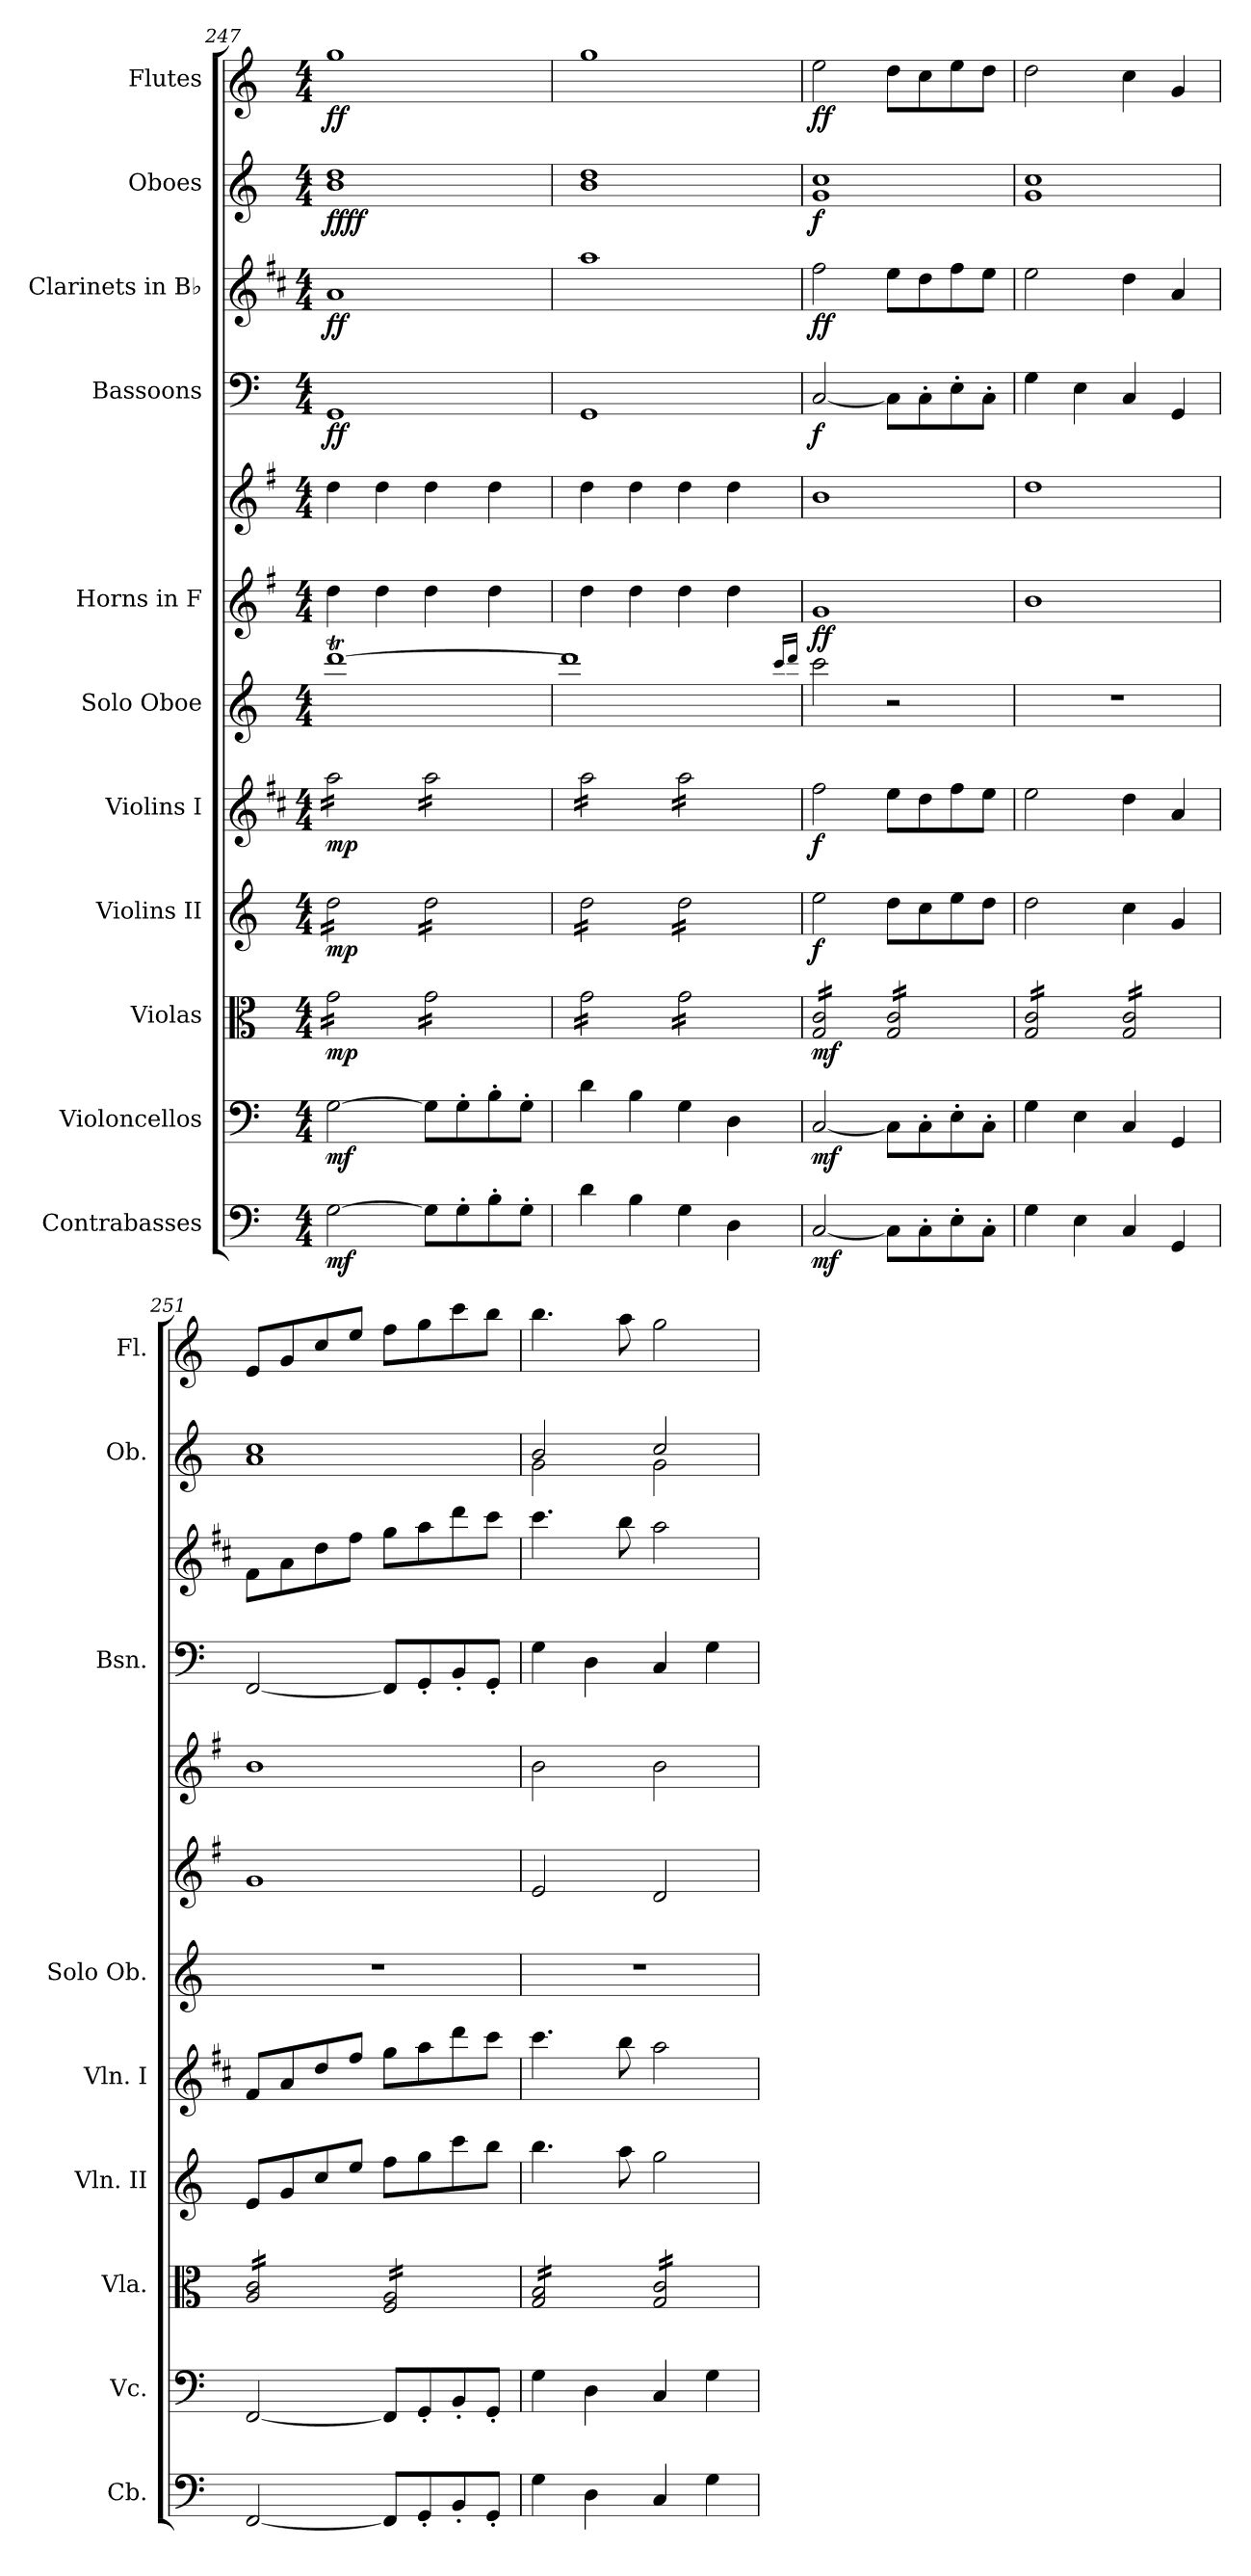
**kern	**dynam	**kern	**dynam	**kern	**dynam	**kern	**dynam	**kern	**dynam	**kern	**kern	**kern	**dynam	**kern	**dynam	**kern	**dynam	**kern	**dynam	**kern	**dynam
*part11	*part11	*part10	*part10	*part9	*part9	*part8	*part8	*part7	*part7	*part6	*part5	*part5	*part5	*part4	*part4	*part3	*part3	*part2	*part2	*part1	*part1
*staff12	*staff12	*staff11	*staff11	*staff10	*staff10	*staff9	*staff9	*staff8	*staff8	*staff7	*staff6	*staff5	*staff5/6	*staff4	*staff4	*staff3	*staff3	*staff2	*staff2	*staff1	*staff1
*I"Contrabasses	*	*I"Violoncellos	*	*I"Violas	*	*I"Violins II	*	*I"Violins I	*	*I"Solo Oboe	*I"Horns in F	*	*	*I"Bassoons	*	*I"Clarinets in B♭	*	*I"Oboes	*	*I"Flutes	*
*I'Cb.	*	*I'Vc.	*	*I'Vla.	*	*I'Vln. II	*	*I'Vln. I	*	*I'Solo Ob.	*	*	*	*I'Bsn.	*	*	*	*I'Ob.	*	*I'Fl.	*
*clefF4	*	*clefF4	*	*clefC3	*	*clefG2	*	*clefG2	*	*clefG2	*clefG2	*clefG2	*	*clefF4	*	*clefG2	*	*clefG2	*	*clefG2	*
*ITrd7c12	*	*	*	*	*	*	*	*ITrd1c2	*	*	*ITrd4c7	*ITrd4c7	*	*	*	*ITrd1c2	*	*	*	*	*
*k[]	*	*k[]	*	*k[]	*	*k[]	*	*k[]	*	*k[]	*k[]	*k[]	*	*k[]	*	*k[]	*	*k[]	*	*k[]	*
*M4/4	*	*M4/4	*	*M4/4	*	*M4/4	*	*M4/4	*	*M4/4	*M4/4	*M4/4	*	*M4/4	*	*M4/4	*	*M4/4	*	*M4/4	*
=247	=247	=247	=247	=247	=247	=247	=247	=247	=247	=247	=247	=247	=247	=247	=247	=247	=247	=247	=247	=247	=247
*	*	*	*	*	*	*	*	*	*	*	*	*	*	*	*	*	*	*^	*	*	*
!	!LO:DY:b	!	!LO:DY:b	!	!LO:DY:b	!	!LO:DY:b	!	!LO:DY:b	!	!	!	!LO:DY:b=2	!	!	!	!	!	!	!	!	!
!	!	!	!	!	!	!	!	!	!	!	!	!	!LO:DY:n=1:b	!	!LO:DY:b	!	!LO:DY:b	!	!	!LO:DY:b	!	!
!	!	!	!	!	!	!	!	!	!	!	!	!	!	!	!	!	!	!	!	!LO:DY:n=1:b	!	!LO:DY:b
*	*	*	*	*tremolo	*	*	*	*	*	*	*	*	*	*	*	*	*	*	*	*	*	*
*	*	*	*	*	*	*tremolo	*	*	*	*	*	*	*	*	*	*	*	*	*	*	*	*
*	*	*	*	*	*	*	*	*tremolo	*	*	*	*	*	*	*	*	*	*	*	*	*	*
[2GG\	mf	[2G\	mf	16g\LL	mp	16dd\LL	mp	16gg\LL	mp	[1dddT	4g\	4g\	mf mf	1GG	ff	1g	ff	1dd	1b	ff ff	1gg	ff
.	.	.	.	16g\	.	16dd\	.	16gg\	.	.	.	.	.	.	.	.	.	.	.	.	.	.
.	.	.	.	16g\	.	16dd\	.	16gg\	.	.	.	.	.	.	.	.	.	.	.	.	.	.
.	.	.	.	16g\	.	16dd\	.	16gg\	.	.	.	.	.	.	.	.	.	.	.	.	.	.
.	.	.	.	16g\	.	16dd\	.	16gg\	.	.	4g\	4g\	.	.	.	.	.	.	.	.	.	.
.	.	.	.	16g\	.	16dd\	.	16gg\	.	.	.	.	.	.	.	.	.	.	.	.	.	.
.	.	.	.	16g\	.	16dd\	.	16gg\	.	.	.	.	.	.	.	.	.	.	.	.	.	.
.	.	.	.	16g\JJ	.	16dd\JJ	.	16gg\JJ	.	.	.	.	.	.	.	.	.	.	.	.	.	.
8GG\L]	.	8G\L]	.	16g\LL	.	16dd\LL	.	16gg\LL	.	.	4g\	4g\	.	.	.	.	.	.	.	.	.	.
.	.	.	.	16g\	.	16dd\	.	16gg\	.	.	.	.	.	.	.	.	.	.	.	.	.	.
8GG'\	.	8G'\	.	16g\	.	16dd\	.	16gg\	.	.	.	.	.	.	.	.	.	.	.	.	.	.
.	.	.	.	16g\	.	16dd\	.	16gg\	.	.	.	.	.	.	.	.	.	.	.	.	.	.
8BB'\	.	8B'\	.	16g\	.	16dd\	.	16gg\	.	.	4g\	4g\	.	.	.	.	.	.	.	.	.	.
.	.	.	.	16g\	.	16dd\	.	16gg\	.	.	.	.	.	.	.	.	.	.	.	.	.	.
8GG'\J	.	8G'\J	.	16g\	.	16dd\	.	16gg\	.	.	.	.	.	.	.	.	.	.	.	.	.	.
.	.	.	.	16g\JJ	.	16dd\JJ	.	16gg\JJ	.	.	.	.	.	.	.	.	.	.	.	.	.	.
!!LO:PB:g=z
=248	=248	=248	=248	=248	=248	=248	=248	=248	=248	=248	=248	=248	=248	=248	=248	=248	=248	=248	=248	=248	=248	=248
*	*	*	*	*	*	*	*	*	*	*^	*	*	*	*	*	*	*	*	*	*	*	*
4D\	.	4d\	.	16g\LL	.	16dd\LL	.	16gg\LL	.	2.ddd/yy_	1ddd	4g\	4g\	.	1GG	.	1gg	.	1dd	1b	.	1gg	.
.	.	.	.	16g\	.	16dd\	.	16gg\	.	.	.	.	.	.	.	.	.	.	.	.	.	.	.
.	.	.	.	16g\	.	16dd\	.	16gg\	.	.	.	.	.	.	.	.	.	.	.	.	.	.	.
.	.	.	.	16g\	.	16dd\	.	16gg\	.	.	.	.	.	.	.	.	.	.	.	.	.	.	.
4BB\	.	4B\	.	16g\	.	16dd\	.	16gg\	.	.	.	4g\	4g\	.	.	.	.	.	.	.	.	.	.
.	.	.	.	16g\	.	16dd\	.	16gg\	.	.	.	.	.	.	.	.	.	.	.	.	.	.	.
.	.	.	.	16g\	.	16dd\	.	16gg\	.	.	.	.	.	.	.	.	.	.	.	.	.	.	.
.	.	.	.	16g\JJ	.	16dd\JJ	.	16gg\JJ	.	.	.	.	.	.	.	.	.	.	.	.	.	.	.
4GG\	.	4G\	.	16g\LL	.	16dd\LL	.	16gg\LL	.	.	.	4g\	4g\	.	.	.	.	.	.	.	.	.	.
.	.	.	.	16g\	.	16dd\	.	16gg\	.	.	.	.	.	.	.	.	.	.	.	.	.	.	.
.	.	.	.	16g\	.	16dd\	.	16gg\	.	.	.	.	.	.	.	.	.	.	.	.	.	.	.
.	.	.	.	16g\	.	16dd\	.	16gg\	.	.	.	.	.	.	.	.	.	.	.	.	.	.	.
4DD\	.	4D\	.	16g\	.	16dd\	.	16gg\	.	8ddd/Lyy]	.	4g\	4g\	.	.	.	.	.	.	.	.	.	.
.	.	.	.	16g\	.	16dd\	.	16gg\	.	.	.	.	.	.	.	.	.	.	.	.	.	.	.
.	.	.	.	16g\	.	16dd\	.	16gg\	.	8ddd/Jyy	.	.	.	.	.	.	.	.	.	.	.	.	.
.	.	.	.	16g\JJ	.	16dd\JJ	.	16gg\JJ	.	.	.	.	.	.	.	.	.	.	.	.	.	.	.
*	*	*	*	*	*	*	*	*Xtremolo	*	*	*	*	*	*	*	*	*	*	*	*	*	*	*
*	*	*	*	*	*	*Xtremolo	*	*	*	*	*	*	*	*	*	*	*	*	*	*	*	*	*
*	*	*	*	*	*	*	*	*	*	*v	*v	*	*	*	*	*	*	*	*	*	*	*	*
.	.	.	.	.	.	.	.	.	.	16qccc/LL	.	.	.	.	.	.	.	.	.	.	.	.
.	.	.	.	.	.	.	.	.	.	16qddd/JJ	.	.	.	.	.	.	.	.	.	.	.	.
=249	=249	=249	=249	=249	=249	=249	=249	=249	=249	=249	=249	=249	=249	=249	=249	=249	=249	=249	=249	=249	=249	=249
!	!LO:DY:b	!	!LO:DY:b	!	!LO:DY:b	!	!LO:DY:b	!	!LO:DY:b	!	!	!	!LO:DY:b=2	!	!	!	!	!	!	!	!	!
!	!	!	!	!	!	!	!	!	!	!	!	!	!LO:DY:n=1:b	!	!LO:DY:b	!	!LO:DY:b	!	!	!LO:DY:b	!	!LO:DY:b
[2CC/	mf	[2C/	mf	16G/ 16c/LL	mf	2ee\	f	2ee\	f	2ccc\	1c	1e	f f	[2C/	f	2ee\	ff	1cc	1g	f	2ee\	ff
.	.	.	.	16G/ 16c/	.	.	.	.	.	.	.	.	.	.	.	.	.	.	.	.	.	.
.	.	.	.	16G/ 16c/	.	.	.	.	.	.	.	.	.	.	.	.	.	.	.	.	.	.
.	.	.	.	16G/ 16c/	.	.	.	.	.	.	.	.	.	.	.	.	.	.	.	.	.	.
.	.	.	.	16G/ 16c/	.	.	.	.	.	.	.	.	.	.	.	.	.	.	.	.	.	.
.	.	.	.	16G/ 16c/	.	.	.	.	.	.	.	.	.	.	.	.	.	.	.	.	.	.
.	.	.	.	16G/ 16c/	.	.	.	.	.	.	.	.	.	.	.	.	.	.	.	.	.	.
.	.	.	.	16G/ 16c/JJ	.	.	.	.	.	.	.	.	.	.	.	.	.	.	.	.	.	.
8CC\L]	.	8C\L]	.	16G/ 16c/LL	.	8dd\L	.	8dd\L	.	2r	.	.	.	8C\L]	.	8dd\L	.	.	.	.	8dd\L	.
.	.	.	.	16G/ 16c/	.	.	.	.	.	.	.	.	.	.	.	.	.	.	.	.	.	.
8CC'\	.	8C'\	.	16G/ 16c/	.	8cc\	.	8cc\	.	.	.	.	.	8C'\	.	8cc\	.	.	.	.	8cc\	.
.	.	.	.	16G/ 16c/	.	.	.	.	.	.	.	.	.	.	.	.	.	.	.	.	.	.
8EE'\	.	8E'\	.	16G/ 16c/	.	8ee\	.	8ee\	.	.	.	.	.	8E'\	.	8ee\	.	.	.	.	8ee\	.
.	.	.	.	16G/ 16c/	.	.	.	.	.	.	.	.	.	.	.	.	.	.	.	.	.	.
8CC'\J	.	8C'\J	.	16G/ 16c/	.	8dd\J	.	8dd\J	.	.	.	.	.	8C'\J	.	8dd\J	.	.	.	.	8dd\J	.
.	.	.	.	16G/ 16c/JJ	.	.	.	.	.	.	.	.	.	.	.	.	.	.	.	.	.	.
=250	=250	=250	=250	=250	=250	=250	=250	=250	=250	=250	=250	=250	=250	=250	=250	=250	=250	=250	=250	=250	=250	=250
4GG\	.	4G\	.	16G/ 16c/LL	.	2dd\	.	2dd\	.	1r	1e	1g	.	4G\	.	2dd\	.	1cc	1g	.	2dd\	.
.	.	.	.	16G/ 16c/	.	.	.	.	.	.	.	.	.	.	.	.	.	.	.	.	.	.
.	.	.	.	16G/ 16c/	.	.	.	.	.	.	.	.	.	.	.	.	.	.	.	.	.	.
.	.	.	.	16G/ 16c/	.	.	.	.	.	.	.	.	.	.	.	.	.	.	.	.	.	.
4EE\	.	4E\	.	16G/ 16c/	.	.	.	.	.	.	.	.	.	4E\	.	.	.	.	.	.	.	.
.	.	.	.	16G/ 16c/	.	.	.	.	.	.	.	.	.	.	.	.	.	.	.	.	.	.
.	.	.	.	16G/ 16c/	.	.	.	.	.	.	.	.	.	.	.	.	.	.	.	.	.	.
.	.	.	.	16G/ 16c/JJ	.	.	.	.	.	.	.	.	.	.	.	.	.	.	.	.	.	.
4CC/	.	4C/	.	16G/ 16c/LL	.	4cc\	.	4cc\	.	.	.	.	.	4C/	.	4cc\	.	.	.	.	4cc\	.
.	.	.	.	16G/ 16c/	.	.	.	.	.	.	.	.	.	.	.	.	.	.	.	.	.	.
.	.	.	.	16G/ 16c/	.	.	.	.	.	.	.	.	.	.	.	.	.	.	.	.	.	.
.	.	.	.	16G/ 16c/	.	.	.	.	.	.	.	.	.	.	.	.	.	.	.	.	.	.
4GGG/	.	4GG/	.	16G/ 16c/	.	4g/	.	4g/	.	.	.	.	.	4GG/	.	4g/	.	.	.	.	4g/	.
.	.	.	.	16G/ 16c/	.	.	.	.	.	.	.	.	.	.	.	.	.	.	.	.	.	.
.	.	.	.	16G/ 16c/	.	.	.	.	.	.	.	.	.	.	.	.	.	.	.	.	.	.
.	.	.	.	16G/ 16c/JJ	.	.	.	.	.	.	.	.	.	.	.	.	.	.	.	.	.	.
=251	=251	=251	=251	=251	=251	=251	=251	=251	=251	=251	=251	=251	=251	=251	=251	=251	=251	=251	=251	=251	=251	=251
[2FFF/	.	[2FF/	.	16A/ 16c/LL	.	8e/L	.	8e/L	.	1r	1c	1e	.	[2FF/	.	8e\L	.	1cc	1a	.	8e/L	.
.	.	.	.	16A/ 16c/	.	.	.	.	.	.	.	.	.	.	.	.	.	.	.	.	.	.
.	.	.	.	16A/ 16c/	.	8g/	.	8g/	.	.	.	.	.	.	.	8g\	.	.	.	.	8g/	.
.	.	.	.	16A/ 16c/	.	.	.	.	.	.	.	.	.	.	.	.	.	.	.	.	.	.
.	.	.	.	16A/ 16c/	.	8cc/	.	8cc/	.	.	.	.	.	.	.	8cc\	.	.	.	.	8cc/	.
.	.	.	.	16A/ 16c/	.	.	.	.	.	.	.	.	.	.	.	.	.	.	.	.	.	.
.	.	.	.	16A/ 16c/	.	8ee/J	.	8ee/J	.	.	.	.	.	.	.	8ee\J	.	.	.	.	8ee/J	.
.	.	.	.	16A/ 16c/JJ	.	.	.	.	.	.	.	.	.	.	.	.	.	.	.	.	.	.
8FFF/L]	.	8FF/L]	.	16F/ 16A/LL	.	8ff\L	.	8ff\L	.	.	.	.	.	8FF/L]	.	8ff\L	.	.	.	.	8ff\L	.
.	.	.	.	16F/ 16A/	.	.	.	.	.	.	.	.	.	.	.	.	.	.	.	.	.	.
8GGG'/	.	8GG'/	.	16F/ 16A/	.	8gg\	.	8gg\	.	.	.	.	.	8GG'/	.	8gg\	.	.	.	.	8gg\	.
.	.	.	.	16F/ 16A/	.	.	.	.	.	.	.	.	.	.	.	.	.	.	.	.	.	.
8BBB'/	.	8BB'/	.	16F/ 16A/	.	8ccc\	.	8ccc\	.	.	.	.	.	8BB'/	.	8ccc\	.	.	.	.	8ccc\	.
.	.	.	.	16F/ 16A/	.	.	.	.	.	.	.	.	.	.	.	.	.	.	.	.	.	.
8GGG'/J	.	8GG'/J	.	16F/ 16A/	.	8bb\J	.	8bb\J	.	.	.	.	.	8GG'/J	.	8bb\J	.	.	.	.	8bb\J	.
.	.	.	.	16F/ 16A/JJ	.	.	.	.	.	.	.	.	.	.	.	.	.	.	.	.	.	.
=252	=252	=252	=252	=252	=252	=252	=252	=252	=252	=252	=252	=252	=252	=252	=252	=252	=252	=252	=252	=252	=252	=252
4GG\	.	4G\	.	16G/ 16B/LL	.	4.bb\	.	4.bb\	.	1r	2A/	2e\	.	4G\	.	4.bb\	.	2b/	2g\	.	4.bb\	.
.	.	.	.	16G/ 16B/	.	.	.	.	.	.	.	.	.	.	.	.	.	.	.	.	.	.
.	.	.	.	16G/ 16B/	.	.	.	.	.	.	.	.	.	.	.	.	.	.	.	.	.	.
.	.	.	.	16G/ 16B/	.	.	.	.	.	.	.	.	.	.	.	.	.	.	.	.	.	.
4DD\	.	4D\	.	16G/ 16B/	.	.	.	.	.	.	.	.	.	4D\	.	.	.	.	.	.	.	.
.	.	.	.	16G/ 16B/	.	.	.	.	.	.	.	.	.	.	.	.	.	.	.	.	.	.
.	.	.	.	16G/ 16B/	.	8aa\	.	8aa\	.	.	.	.	.	.	.	8aa\	.	.	.	.	8aa\	.
.	.	.	.	16G/ 16B/JJ	.	.	.	.	.	.	.	.	.	.	.	.	.	.	.	.	.	.
4CC/	.	4C/	.	16G/ 16c/LL	.	2gg\	.	2gg\	.	.	2G/	2e\	.	4C/	.	2gg\	.	2cc/	2g\	.	2gg\	.
.	.	.	.	16G/ 16c/	.	.	.	.	.	.	.	.	.	.	.	.	.	.	.	.	.	.
.	.	.	.	16G/ 16c/	.	.	.	.	.	.	.	.	.	.	.	.	.	.	.	.	.	.
.	.	.	.	16G/ 16c/	.	.	.	.	.	.	.	.	.	.	.	.	.	.	.	.	.	.
4GG\	.	4G\	.	16G/ 16c/	.	.	.	.	.	.	.	.	.	4G\	.	.	.	.	.	.	.	.
.	.	.	.	16G/ 16c/	.	.	.	.	.	.	.	.	.	.	.	.	.	.	.	.	.	.
.	.	.	.	16G/ 16c/	.	.	.	.	.	.	.	.	.	.	.	.	.	.	.	.	.	.
.	.	.	.	16G/ 16c/JJ	.	.	.	.	.	.	.	.	.	.	.	.	.	.	.	.	.	.
*	*	*	*	*Xtremolo	*	*	*	*	*	*	*	*	*	*	*	*	*	*	*	*	*	*
*	*	*	*	*	*	*	*	*	*	*	*	*	*	*	*	*	*	*v	*v	*	*	*
=	=	=	=	=	=	=	=	=	=	=	=	=	=	=	=	=	=	=	=	=	=
*-	*-	*-	*-	*-	*-	*-	*-	*-	*-	*-	*-	*-	*-	*-	*-	*-	*-	*-	*-	*-	*-
